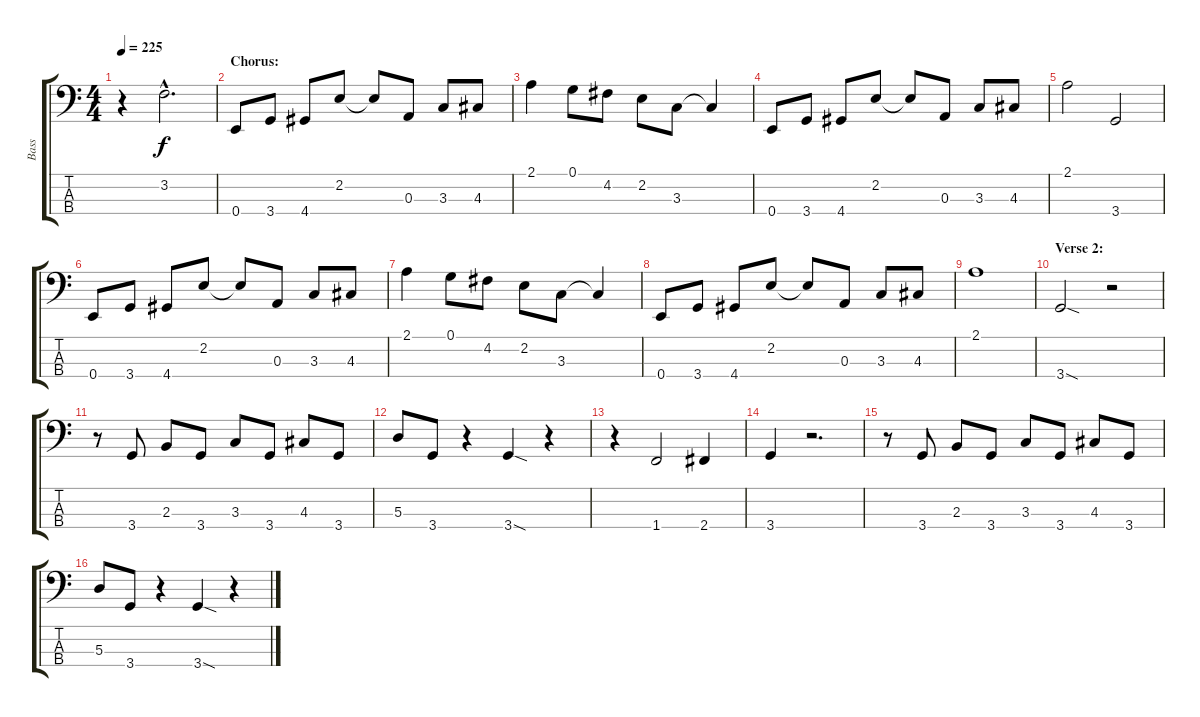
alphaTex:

\track ("Bass" "Bass") {instrument electricbasspick}
\staff {score tabs}
\tuning (G2 D2 A1 E1) {hide}
\ts (4 4)
\tempo 225
\clef f4
\ks c
r.4{dy f} 3.2{hac}.2{d} |
\section ("" "Chorus:")
0.4.8 3.4.8 4.4.8 2.2.8 2.2{t}.8 0.3.8 3.3.8 4.3.8 |
2.1.4 0.1.8 4.2.8 2.2.8 3.3.8 3.3{t}.4 |
0.4.8 3.4.8 4.4.8 2.2.8 2.2{t}.8 0.3.8 3.3.8 4.3.8 |
2.1.2 3.4.2 |
0.4.8 3.4.8 4.4.8 2.2.8 2.2{t}.8 0.3.8 3.3.8 4.3.8 |
2.1.4 0.1.8 4.2.8 2.2.8 3.3.8 3.3{t}.4 |
0.4.8 3.4.8 4.4.8 2.2.8 2.2{t}.8 0.3.8 3.3.8 4.3.8 |
2.1.1 |
\section ("" "Verse 2:")
3.4{sod}.2 r.2 |
r.8 3.4.8 2.3.8 3.4.8 3.3.8 3.4.8 4.3.8 3.4.8 |
5.3.8 3.4.8 r.4 3.4{sod}.4 r.4 |
r.4 1.4.2 2.4.4 |
3.4.4 r.2{d} |
r.8 3.4.8 2.3.8 3.4.8 3.3.8 3.4.8 4.3.8 3.4.8 |
5.3.8 3.4.8 r.4 3.4{sod}.4 r.4
